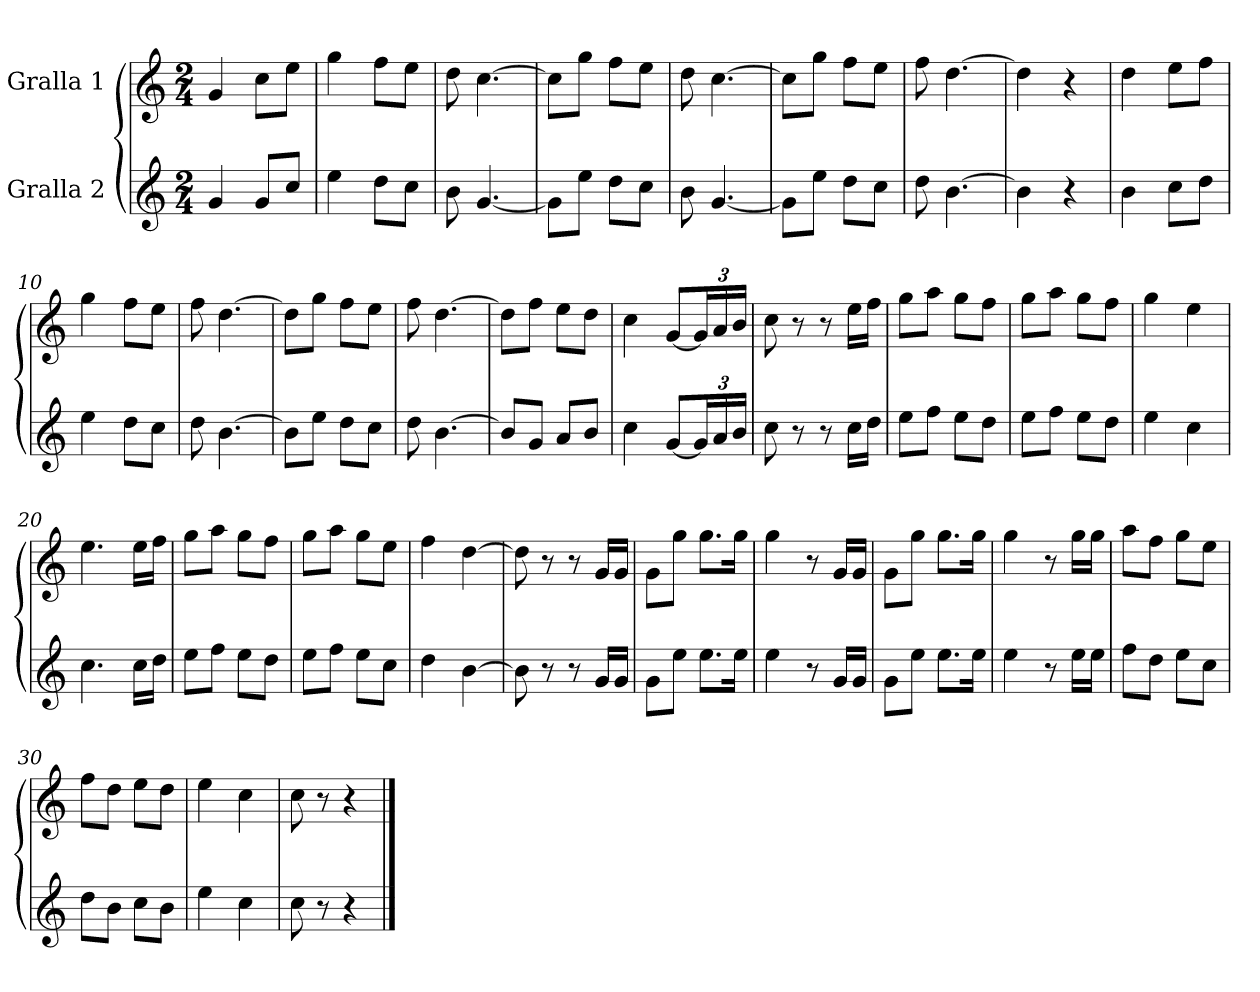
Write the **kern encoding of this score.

**kern	**kern
*part2	*part1
*staff2	*staff1
*I"Gralla 2	*I"Gralla 1
*clefG2	*clefG2
*k[]	*k[]
*M2/4	*M2/4
=1	=1
4g/	4g/
8g/L	8cc\L
8cc/J	8ee\J
=2	=2
4ee\	4gg\
8dd\L	8ff\L
8cc\J	8ee\J
=3	=3
8b\	8dd\
[4.g/	[4.cc\
=4	=4
8g\L]	8cc\L]
8ee\J	8gg\J
8dd\L	8ff\L
8cc\J	8ee\J
=5	=5
8b\	8dd\
[4.g/	[4.cc\
=6	=6
8g\L]	8cc\L]
8ee\J	8gg\J
8dd\L	8ff\L
8cc\J	8ee\J
=7	=7
8dd\	8ff\
[4.b\	[4.dd\
=8	=8
4b\]	4dd\]
4r	4r
=9	=9
4b\	4dd\
8cc\L	8ee\L
8dd\J	8ff\J
=10	=10
4ee\	4gg\
8dd\L	8ff\L
8cc\J	8ee\J
=11	=11
8dd\	8ff\
[4.b\	[4.dd\
!!LO:LB:g=z
=12	=12
8b\L]	8dd\L]
8ee\J	8gg\J
8dd\L	8ff\L
8cc\J	8ee\J
=13	=13
8dd\	8ff\
[4.b\	[4.dd\
=14	=14
8b/L]	8dd\L]
8g/J	8ff\J
8a/L	8ee\L
8b/J	8dd\J
=15	=15
4cc\	4cc\
[8g/L	[8g/L
*Xbrackettup	*Xbrackettup
24g/L]	24g/L]
24a/	24a/
24b/JJ	24b/JJ
=16	=16
8cc\	8cc\
8r	8r
8r	8r
16cc\LL	16ee\LL
16dd\JJ	16ff\JJ
=17	=17
8ee\L	8gg\L
8ff\J	8aa\J
8ee\L	8gg\L
8dd\J	8ff\J
=18	=18
8ee\L	8gg\L
8ff\J	8aa\J
8ee\L	8gg\L
8dd\J	8ff\J
=19	=19
4ee\	4gg\
4cc\	4ee\
=20	=20
4.cc\	4.ee\
16cc\LL	16ee\LL
16dd\JJ	16ff\JJ
=21	=21
8ee\L	8gg\L
8ff\J	8aa\J
8ee\L	8gg\L
8dd\J	8ff\J
!!LO:LB:g=z
=22	=22
8ee\L	8gg\L
8ff\J	8aa\J
8ee\L	8gg\L
8cc\J	8ee\J
=23	=23
4dd\	4ff\
[4b\	[4dd\
=24	=24
8b\]	8dd\]
8r	8r
8r	8r
16g/LL	16g/LL
16g/JJ	16g/JJ
=25	=25
8g\L	8g\L
8ee\J	8gg\J
8.ee\L	8.gg\L
16ee\Jk	16gg\Jk
=26	=26
4ee\	4gg\
8r	8r
16g/LL	16g/LL
16g/JJ	16g/JJ
=27	=27
8g\L	8g\L
8ee\J	8gg\J
8.ee\L	8.gg\L
16ee\Jk	16gg\Jk
=28	=28
4ee\	4gg\
8r	8r
16ee\LL	16gg\LL
16ee\JJ	16gg\JJ
=29	=29
8ff\L	8aa\L
8dd\J	8ff\J
8ee\L	8gg\L
8cc\J	8ee\J
=30	=30
8dd\L	8ff\L
8b\J	8dd\J
8cc\L	8ee\L
8b\J	8dd\J
=31	=31
4ee\	4ee\
4cc\	4cc\
!!LO:LB:g=z
=32	=32
8cc\	8cc\
8r	8r
4r	4r
==	==
*-	*-
